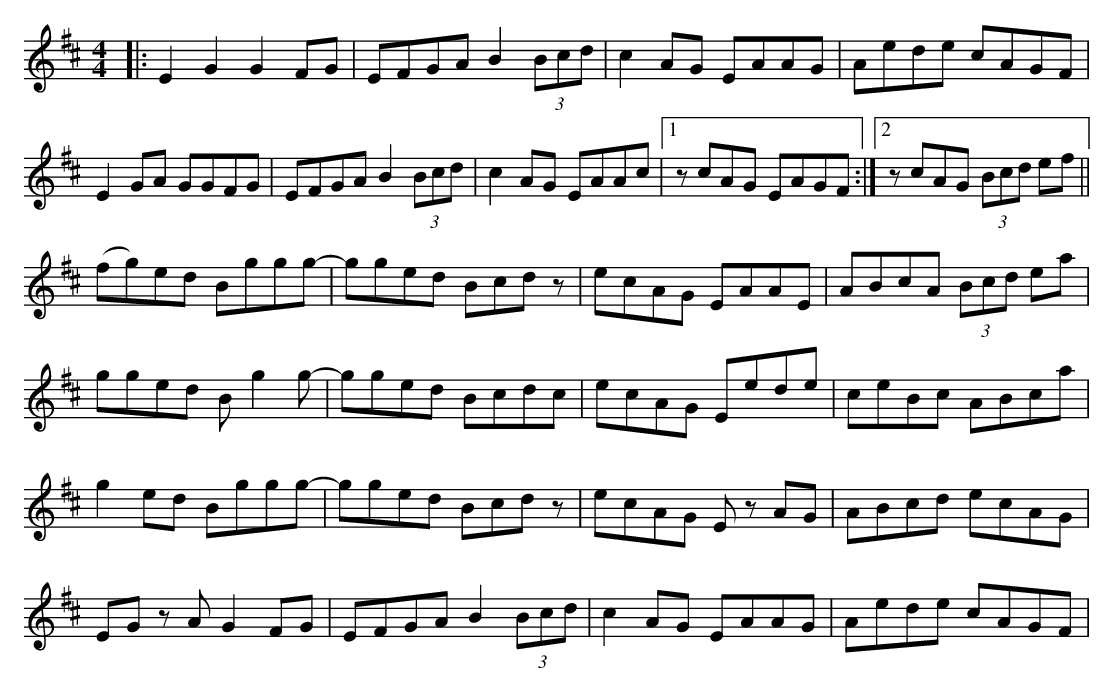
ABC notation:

X:1
M:4/4
K:Amix
|: E2 G2 G2 FG | EFGA B2 (3Bcd | c2 AG EAAG | Aede cAGF |
E2 GA GGFG | EFGA B2 (3Bcd | c2 AG EAAc |1 z cAG EAGF :|2 z cAG (3Bcd ef ||
(fg)ed Bggg- | gged Bcd z | ecAG EAAE | ABcA (3Bcd ea |
gged B g2 g- | gged Bcdc | ecAG Eede | ceBc ABca |
g2 ed Bggg- | gged Bcd z | ecAG E z AG | ABcd ecAG |
EG z A G2 FG | EFGA B2 (3Bcd | c2 AG EAAG | Aede cAGF |
